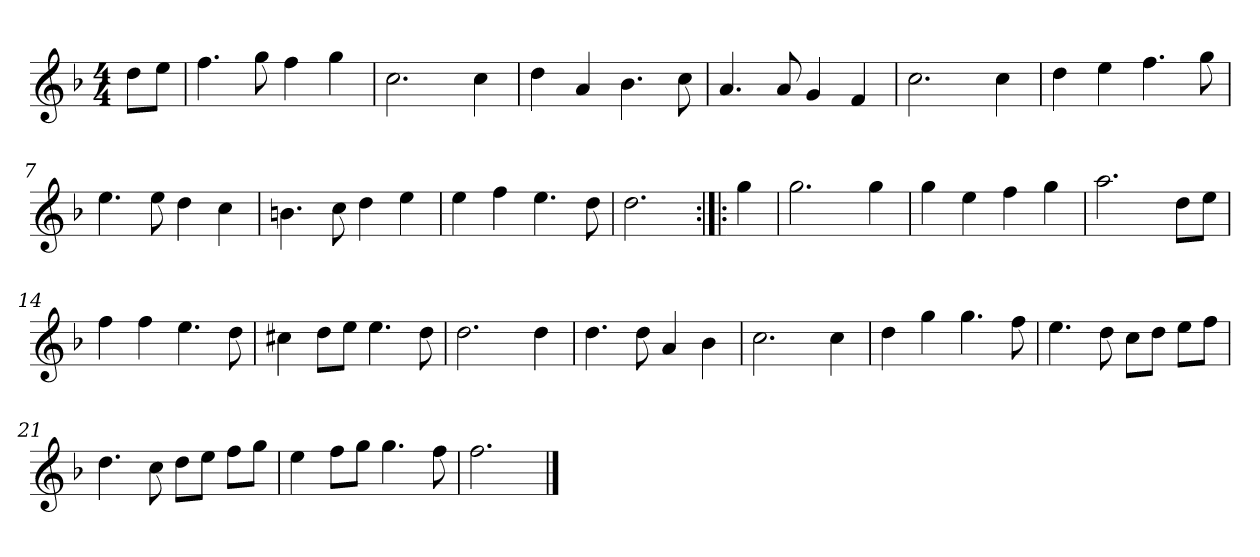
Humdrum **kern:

**kern
*part1
*staff1
*clefG2
*k[b-]
*F:
*M4/4
*MM120
=
8dd\L
8ee\J
=1
4.ff
8gg
4ff
4gg
=2
2.cc
4cc
=3
4dd
4a
4.b-
8cc
=4
4.a
8a
4g
4f
=5
2.cc
4cc
=6
4dd
4ee
4.ff
8gg
=7
4.ee
8ee
4dd
4cc
=8
4.bn
8cc
4dd
4ee
=9
4ee
4ff
4.ee
8dd
=10
2.dd
=:|!|:
4gg
=11
2.gg
4gg
=12
4gg
4ee
4ff
4gg
=13
2.aa
8dd\L
8ee\J
=14
4ff
4ff
4.ee
8dd
=15
4cc#X
8dd\L
8ee\J
4.ee
8dd
=16
2.dd
4dd
=17
4.dd
8dd
4a
4b-
=18
2.cc
4cc
=19
4dd
4gg
4.gg
8ff
=20
4.ee
8dd
8cc\L
8dd\J
8ee\L
8ff\J
=21
4.dd
8cc
8dd\L
8ee\J
8ff\L
8gg\J
=22
4ee
8ff\L
8gg\J
4.gg
8ff
=23
2.ff
==
*-
